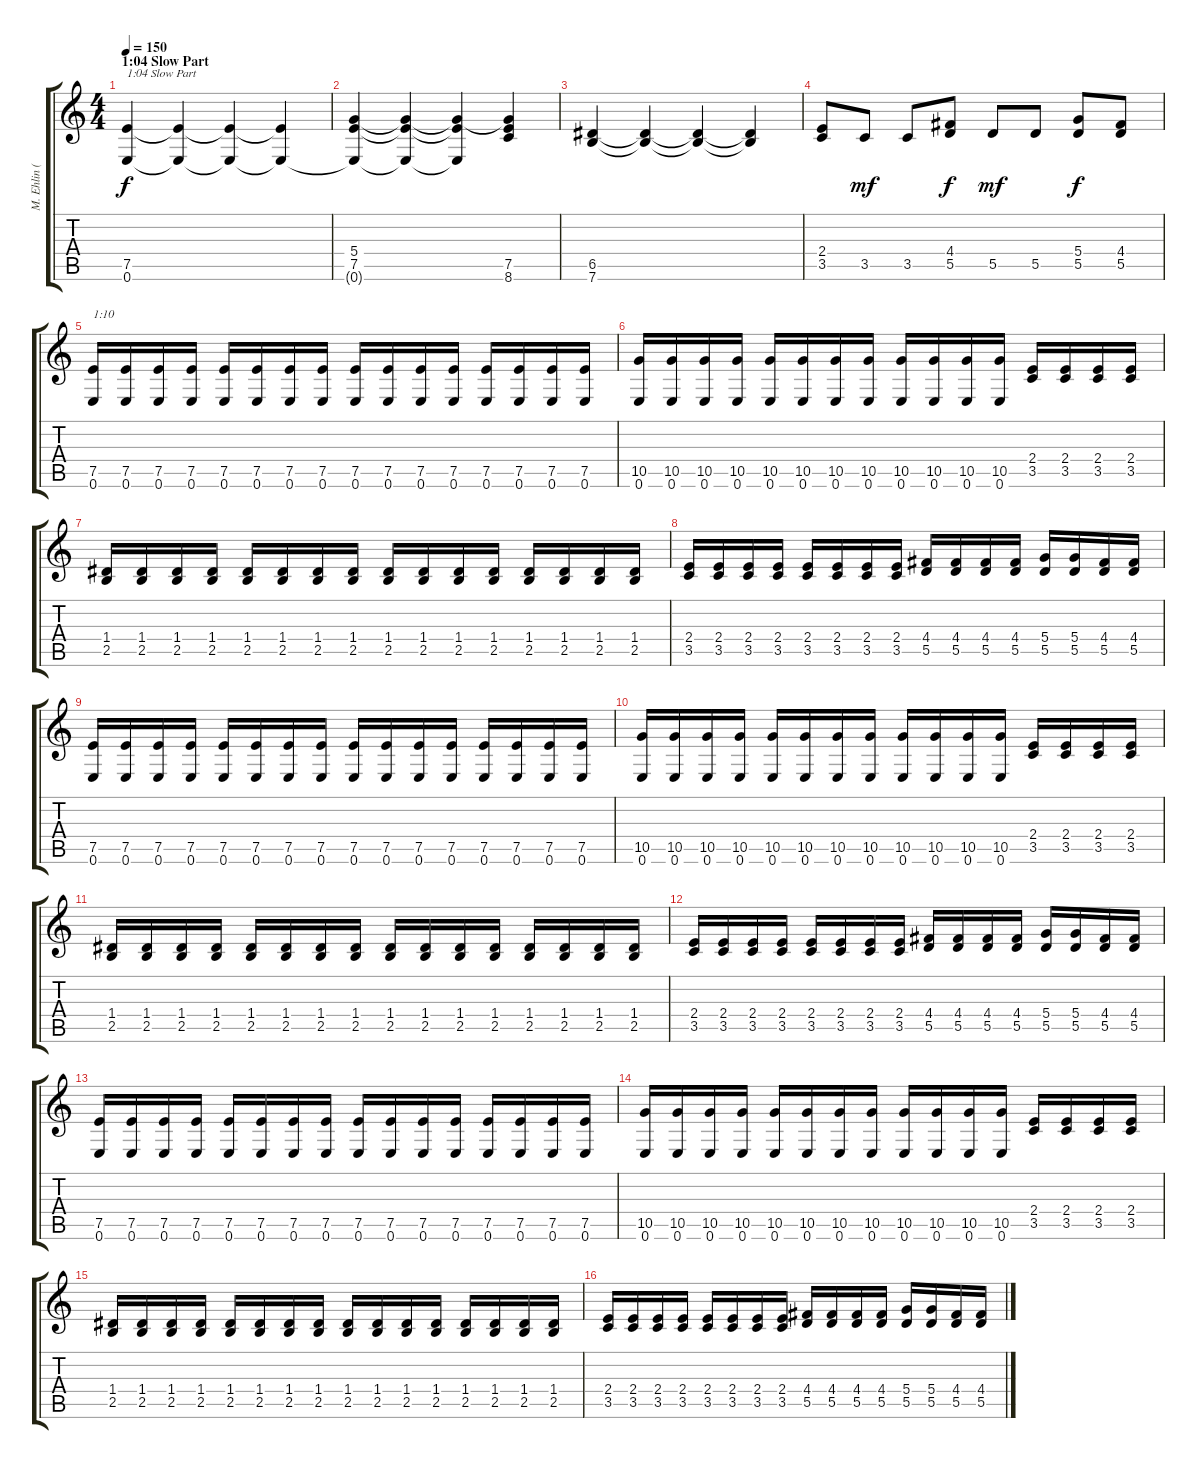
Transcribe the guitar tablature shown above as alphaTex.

\track ("M. Ehlin (right guitar)" "M. Ehlin (") {instrument distortionguitar}
\staff {score tabs}
\tuning (E4 B3 G3 D3 A2 E2) {hide}
\ts (4 4)
\section ("" "1:04 Slow Part")
\tempo 150
\clef g2
\ks c
(7.5 0.6).4{txt "1:04 Slow Part" dy f} (7.5{t} 0.6{t}).4 (7.5{t} 0.6{t}).4 (7.5{t} 0.6{t}).4 |
(5.4 7.5 0.6{t}).4 (5.4{t} 7.5{t} 0.6{t}).4 (5.4{t} 7.5{t} 0.6{t}).4 (5.4{t} 7.5 8.6).4 |
(6.5 7.6).4 (6.5{t} 7.6{t}).4 (6.5{t} 7.6{t}).4 (6.5{t} 7.6{t}).4 |
(2.4 3.5).8 3.5.8{dy mf} 3.5.8 (4.4 5.5).8{dy f} 5.5.8{dy mf} 5.5.8 (5.4 5.5).8{dy f} (4.4 5.5).8 |
(7.5 0.6).16{txt "1:10"} (7.5 0.6).16 (7.5 0.6).16 (7.5 0.6).16 (7.5 0.6).16 (7.5 0.6).16 (7.5 0.6).16 (7.5 0.6).16 (7.5 0.6).16 (7.5 0.6).16 (7.5 0.6).16 (7.5 0.6).16 (7.5 0.6).16 (7.5 0.6).16 (7.5 0.6).16 (7.5 0.6).16 |
(10.5 0.6).16 (10.5 0.6).16 (10.5 0.6).16 (10.5 0.6).16 (10.5 0.6).16 (10.5 0.6).16 (10.5 0.6).16 (10.5 0.6).16 (10.5 0.6).16 (10.5 0.6).16 (10.5 0.6).16 (10.5 0.6).16 (2.4 3.5).16 (2.4 3.5).16 (2.4 3.5).16 (2.4 3.5).16 |
(1.4 2.5).16 (1.4 2.5).16 (1.4 2.5).16 (1.4 2.5).16 (1.4 2.5).16 (1.4 2.5).16 (1.4 2.5).16 (1.4 2.5).16 (1.4 2.5).16 (1.4 2.5).16 (1.4 2.5).16 (1.4 2.5).16 (1.4 2.5).16 (1.4 2.5).16 (1.4 2.5).16 (1.4 2.5).16 |
(2.4 3.5).16 (2.4 3.5).16 (2.4 3.5).16 (2.4 3.5).16 (2.4 3.5).16 (2.4 3.5).16 (2.4 3.5).16 (2.4 3.5).16 (4.4 5.5).16 (4.4 5.5).16 (4.4 5.5).16 (4.4 5.5).16 (5.4 5.5).16 (5.4 5.5).16 (4.4 5.5).16 (4.4 5.5).16 |
(7.5 0.6).16 (7.5 0.6).16 (7.5 0.6).16 (7.5 0.6).16 (7.5 0.6).16 (7.5 0.6).16 (7.5 0.6).16 (7.5 0.6).16 (7.5 0.6).16 (7.5 0.6).16 (7.5 0.6).16 (7.5 0.6).16 (7.5 0.6).16 (7.5 0.6).16 (7.5 0.6).16 (7.5 0.6).16 |
(10.5 0.6).16 (10.5 0.6).16 (10.5 0.6).16 (10.5 0.6).16 (10.5 0.6).16 (10.5 0.6).16 (10.5 0.6).16 (10.5 0.6).16 (10.5 0.6).16 (10.5 0.6).16 (10.5 0.6).16 (10.5 0.6).16 (2.4 3.5).16 (2.4 3.5).16 (2.4 3.5).16 (2.4 3.5).16 |
(1.4 2.5).16 (1.4 2.5).16 (1.4 2.5).16 (1.4 2.5).16 (1.4 2.5).16 (1.4 2.5).16 (1.4 2.5).16 (1.4 2.5).16 (1.4 2.5).16 (1.4 2.5).16 (1.4 2.5).16 (1.4 2.5).16 (1.4 2.5).16 (1.4 2.5).16 (1.4 2.5).16 (1.4 2.5).16 |
(2.4 3.5).16 (2.4 3.5).16 (2.4 3.5).16 (2.4 3.5).16 (2.4 3.5).16 (2.4 3.5).16 (2.4 3.5).16 (2.4 3.5).16 (4.4 5.5).16 (4.4 5.5).16 (4.4 5.5).16 (4.4 5.5).16 (5.4 5.5).16 (5.4 5.5).16 (4.4 5.5).16 (4.4 5.5).16 |
(7.5 0.6).16 (7.5 0.6).16 (7.5 0.6).16 (7.5 0.6).16 (7.5 0.6).16 (7.5 0.6).16 (7.5 0.6).16 (7.5 0.6).16 (7.5 0.6).16 (7.5 0.6).16 (7.5 0.6).16 (7.5 0.6).16 (7.5 0.6).16 (7.5 0.6).16 (7.5 0.6).16 (7.5 0.6).16 |
(10.5 0.6).16 (10.5 0.6).16 (10.5 0.6).16 (10.5 0.6).16 (10.5 0.6).16 (10.5 0.6).16 (10.5 0.6).16 (10.5 0.6).16 (10.5 0.6).16 (10.5 0.6).16 (10.5 0.6).16 (10.5 0.6).16 (2.4 3.5).16 (2.4 3.5).16 (2.4 3.5).16 (2.4 3.5).16 |
(1.4 2.5).16 (1.4 2.5).16 (1.4 2.5).16 (1.4 2.5).16 (1.4 2.5).16 (1.4 2.5).16 (1.4 2.5).16 (1.4 2.5).16 (1.4 2.5).16 (1.4 2.5).16 (1.4 2.5).16 (1.4 2.5).16 (1.4 2.5).16 (1.4 2.5).16 (1.4 2.5).16 (1.4 2.5).16 |
(2.4 3.5).16 (2.4 3.5).16 (2.4 3.5).16 (2.4 3.5).16 (2.4 3.5).16 (2.4 3.5).16 (2.4 3.5).16 (2.4 3.5).16 (4.4 5.5).16 (4.4 5.5).16 (4.4 5.5).16 (4.4 5.5).16 (5.4 5.5).16 (5.4 5.5).16 (4.4 5.5).16 (4.4 5.5).16
